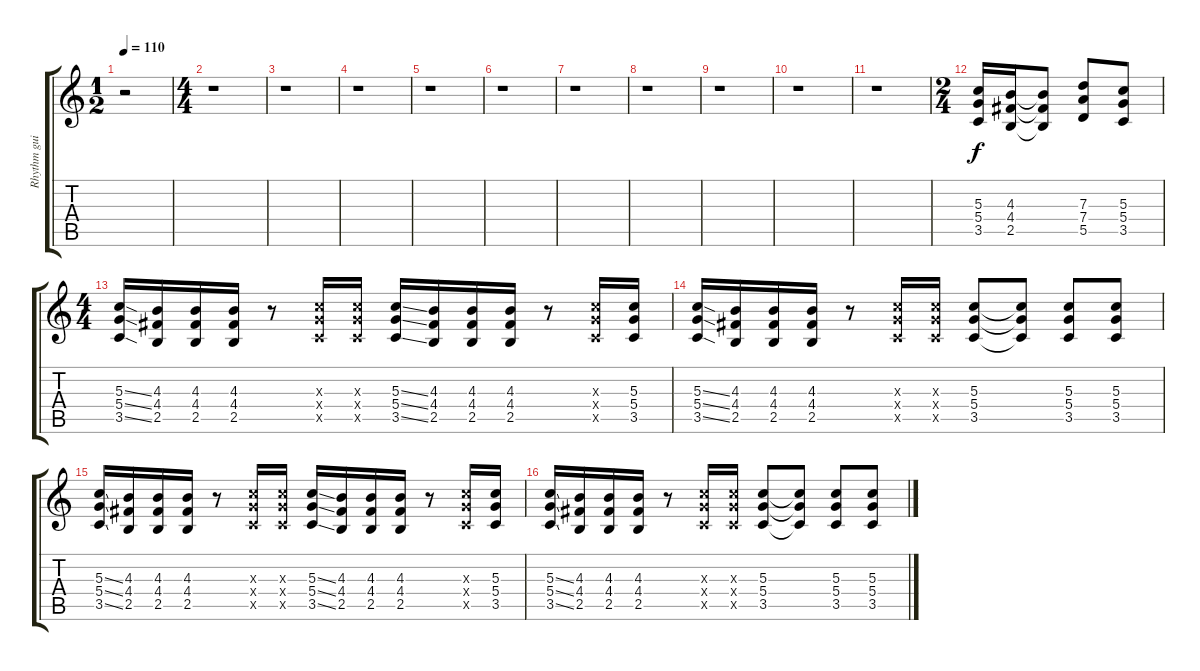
\track ("Rhythm guitar" "Rhythm gui") {instrument distortionguitar}
\staff {score tabs}
\tuning (E4 B3 G3 D3 A2 E2) {hide}
\ts (1 2)
\tempo 110
\clef g2
\ks c
r.2{dy f instrument distortionguitar} |
\ts (4 4)
r.1 |
r.1 |
r.1 |
r.1 |
r.1 |
r.1 |
r.1 |
r.1 |
r.1 |
r.1 |
\ts (2 4)
(5.3 5.4 3.5).16 (4.3 4.4 2.5).16 (4.3{t} 4.4{t} 2.5{t}).8 (7.3 7.4 5.5).8 (5.3 5.4 3.5).8 |
\ts (4 4)
(5.3{ss} 5.4{ss} 3.5{ss}).16 (4.3 4.4 2.5).16 (4.3 4.4 2.5).16 (4.3 4.4 2.5).16 r.8 (5.3{x} 5.4{x} 3.5{x}).16 (5.3{x} 5.4{x} 3.5{x}).16 (5.3{ss} 5.4{ss} 3.5{ss}).16 (4.3 4.4 2.5).16 (4.3 4.4 2.5).16 (4.3 4.4 2.5).16 r.8 (5.3{x} 5.4{x} 3.5{x}).16 (5.3 5.4 3.5).16 |
(5.3{ss} 5.4{ss} 3.5{ss}).16 (4.3 4.4 2.5).16 (4.3 4.4 2.5).16 (4.3 4.4 2.5).16 r.8 (5.3{x} 5.4{x} 3.5{x}).16 (5.3{x} 5.4{x} 3.5{x}).16 (5.3 5.4 3.5).8 (5.3{t} 5.4{t} 3.5{t}).8 (5.3 5.4 3.5).8 (5.3 5.4 3.5).8 |
(5.3{ss} 5.4{ss} 3.5{ss}).16 (4.3 4.4 2.5).16 (4.3 4.4 2.5).16 (4.3 4.4 2.5).16 r.8 (5.3{x} 5.4{x} 3.5{x}).16 (5.3{x} 5.4{x} 3.5{x}).16 (5.3{ss} 5.4{ss} 3.5{ss}).16 (4.3 4.4 2.5).16 (4.3 4.4 2.5).16 (4.3 4.4 2.5).16 r.8 (5.3{x} 5.4{x} 3.5{x}).16 (5.3 5.4 3.5).16 |
(5.3{ss} 5.4{ss} 3.5{ss}).16 (4.3 4.4 2.5).16 (4.3 4.4 2.5).16 (4.3 4.4 2.5).16 r.8 (5.3{x} 5.4{x} 3.5{x}).16 (5.3{x} 5.4{x} 3.5{x}).16 (5.3 5.4 3.5).8 (5.3{t} 5.4{t} 3.5{t}).8 (5.3 5.4 3.5).8 (5.3 5.4 3.5).8
